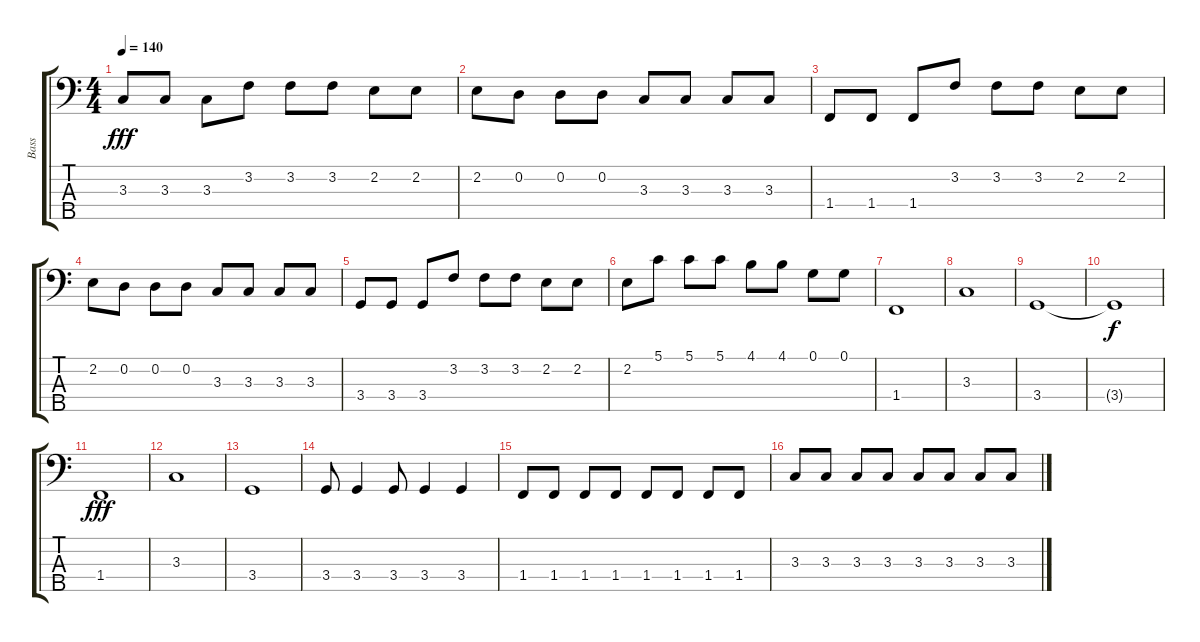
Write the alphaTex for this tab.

\track ("Bass" "Bass") {instrument electricbasspick}
\staff {score tabs}
\tuning (G2 D2 A1 E1 B0) {hide}
\ts (4 4)
\tempo 140
\clef f4
\ks c
3.3.8{dy fff} 3.3.8 3.3.8 3.2.8 3.2.8 3.2.8 2.2.8 2.2.8 |
2.2.8 0.2.8 0.2.8 0.2.8 3.3.8 3.3.8 3.3.8 3.3.8 |
1.4.8 1.4.8 1.4.8 3.2.8 3.2.8 3.2.8 2.2.8 2.2.8 |
2.2.8 0.2.8 0.2.8 0.2.8 3.3.8 3.3.8 3.3.8 3.3.8 |
3.4.8 3.4.8 3.4.8 3.2.8 3.2.8 3.2.8 2.2.8 2.2.8 |
2.2.8 5.1.8 5.1.8 5.1.8 4.1.8 4.1.8 0.1.8 0.1.8 |
1.4.1 |
3.3.1 |
3.4.1 |
3.4{t}.1{dy f} |
1.4.1{dy fff} |
3.3.1 |
3.4.1 |
3.4.8 3.4.4 3.4.8 3.4.4 3.4.4 |
1.4.8 1.4.8 1.4.8 1.4.8 1.4.8 1.4.8 1.4.8 1.4.8 |
3.3.8 3.3.8 3.3.8 3.3.8 3.3.8 3.3.8 3.3.8 3.3.8
